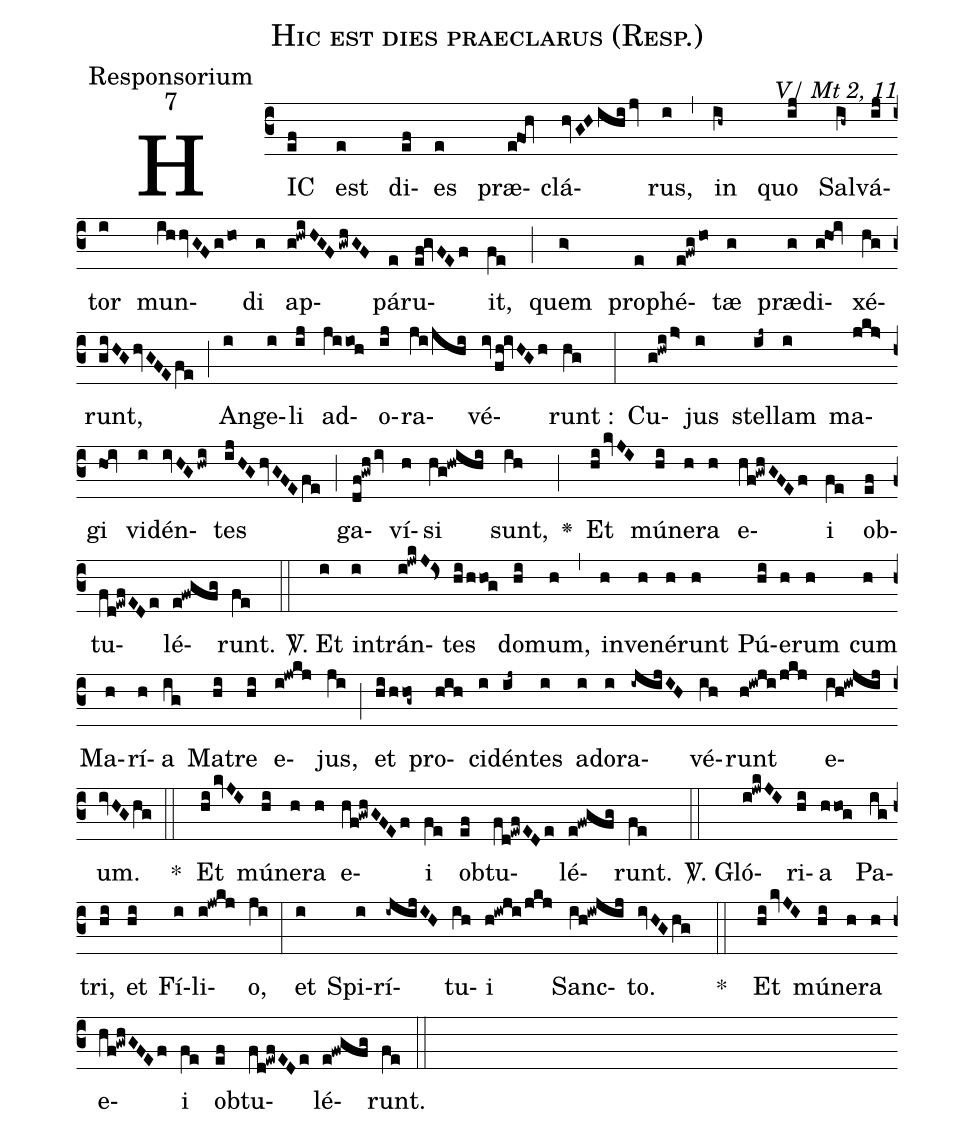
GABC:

name:Hic est dies praeclarus (Resp.);
office-part:Responsorium;
mode:7;
commentary:V/ Mt 2, 11;
%%
(c3)HIC(ef) est(e) di(ef)es(e) præ(e!foh)clá(hv/GHihi/jv)rus,(i) (,) in(ih~) quo(ij) Sal(ih~)vá(ij)tor(i) mun(ihhvGFgho>)di(g) ap(g!hwiHGF/gwhGF)pá(e)ru(ef!gvFEf)it,(fe) (;) quem(g>) pro(e)phé(e!fwg/ho)tæ(g) præ(g)di(g!hoi)xé(hg)runt,(giHGhvGFEfe) (;) An(i)ge(i)li(ij) ad(jiioh)o(ij)ra(ji/jhi)vé(iv/fh!ivHGh)runt :(hg) (:) Cu(g!hwi/j>)jus(i) stel(ij~)lam(i) ma(jkj>)gi(hoi) vi(i)dén(ivHG/Hwi)tes(ijHGhvGFEfe) (;) ga(df!gwh/iv)ví(h)si(hg!hwihi) sunt,(ih) <v>\greheightstar</v>(;) Et(hi/kvJI) mú(hi)ne(h)ra(h) e(hf!gwhGFEf)i(fe) ob(ef)tu(fd!ewfEDe)lé(e!fwgfg)runt.(fe) (::)

<sp>V/</sp>. Et(i) in(i)trán(i!jwkJ!Is>)tes(hi/hhog) do(hi)mum,(h) (,) in(h)ve(h)né(h)runt(h) Pú(hi)e(h)rum(h) cum(h) Ma(h)rí(h)a(ig) Ma(hi)tre(hi) e(i!jwkj)jus,(ji) (;) et(hi/hhog~) pro(hih)ci(i)dén(ij~)tes(i) ad(i)o(i)ra(-ijijIH)vé(ih)runt(h!iwji/jkj) e(ih!iwjij)um.(ivHGhg) (::)
*() Et(hi/kvJI) mú(hi)ne(h)ra(h) e(hf!gwhGFEf)i(fe) ob(ef)tu(fd!ewfEDe)lé(e!fwgfg)runt.(fe) (::)

<sp>V/</sp>. Gló(i!jwkJI)ri(hi)a(hhog) Pa(ig)tri,(hi) et(hi) Fí(i)li(i!jwkj)o,(ji) (:) et(i) Spi(i)rí(-ijijIH)tu(ih)i(h!iwji/jkj) Sanc(ih!iwjij)to.(ivHGhg) ( ::)
*() Et(hi/kvJI) mú(hi)ne(h)ra(h) e(hf!gwhGFEf)i(fe) ob(ef)tu(fd!ewfEDe)lé(e!fwgfg)runt.(fe) (::)
